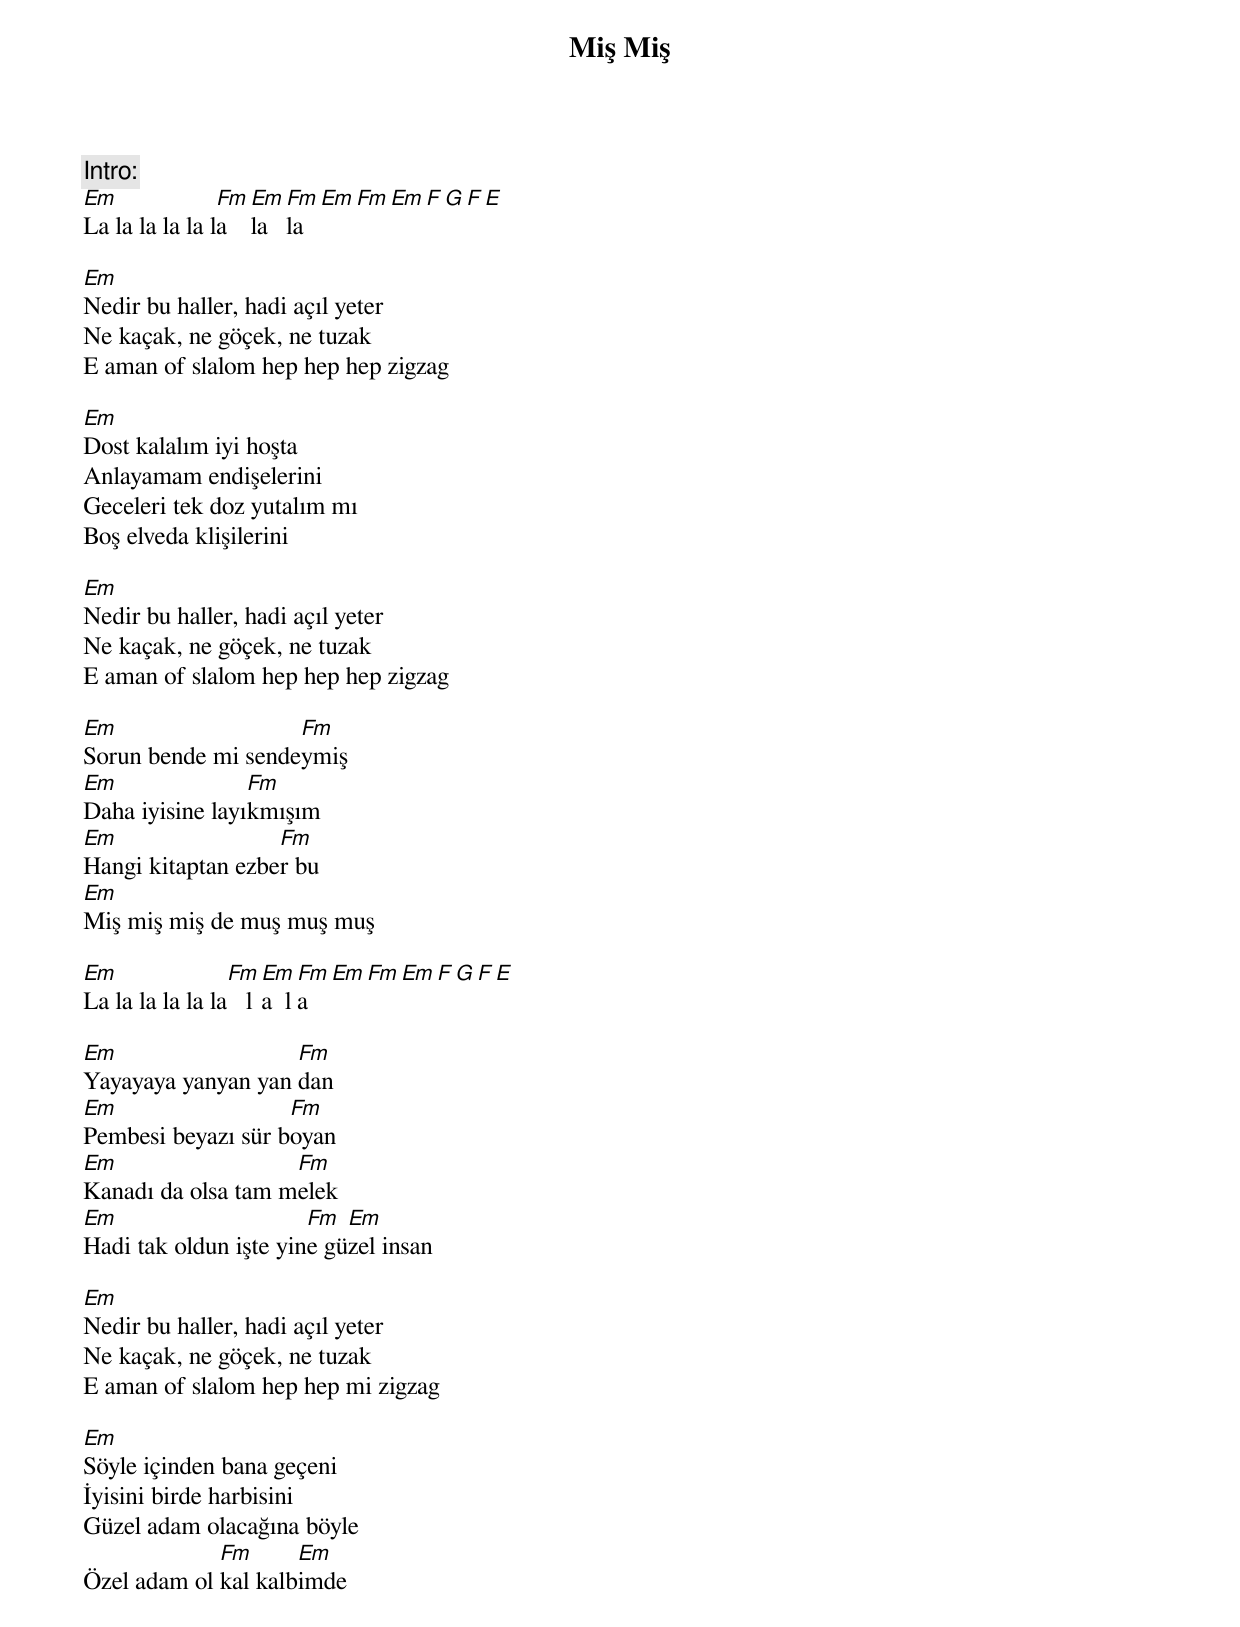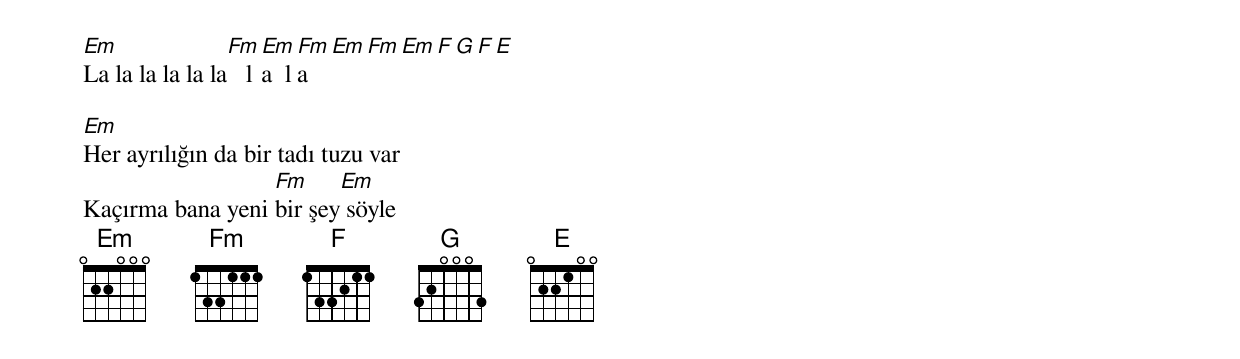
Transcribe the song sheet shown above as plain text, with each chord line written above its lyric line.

{title: Miş Miş}
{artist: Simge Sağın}

Intro:
Em              Fm  Em  Fm  Em  Fm  Em  F  G  F  E
La la la la la la   la  la

Em
Nedir bu haller, hadi açıl yeter
Ne kaçak, ne göçek, ne tuzak
E aman of slalom hep hep hep zigzag

Em
Dost kalalım iyi hoşta
Anlayamam endişelerini
Geceleri tek doz yutalım mı
Boş elveda klişilerini

Em
Nedir bu haller, hadi açıl yeter
Ne kaçak, ne göçek, ne tuzak
E aman of slalom hep hep hep zigzag

Em                  Fm
Sorun bende mi sendeymiş
Em               Fm
Daha iyisine layıkmışım
Em                 Fm
Hangi kitaptan ezber bu
Em
Miş miş miş de muş muş muş

Em               Fm  Em  Fm  Em  Fm  Em  F  G  F  E
La la la la la la   la  la

Em                  Fm
Yayayaya yanyan yan dan
Em                  Fm
Pembesi beyazı sür boyan
Em                  Fm
Kanadı da olsa tam melek
Em                     Fm  Em
Hadi tak oldun işte yine güzel insan

Em
Nedir bu haller, hadi açıl yeter
Ne kaçak, ne göçek, ne tuzak
E aman of slalom hep hep mi zigzag

Em
Söyle içinden bana geçeni
İyisini birde harbisini
Güzel adam olacağına böyle
             Fm      Em
Özel adam ol kal kalbimde

Em               Fm  Em  Fm  Em  Fm  Em  F  G  F  E
La la la la la la   la  la

Em
Her ayrılığın da bir tadı tuzu var
                  Fm     Em
Kaçırma bana yeni bir şey söyle
